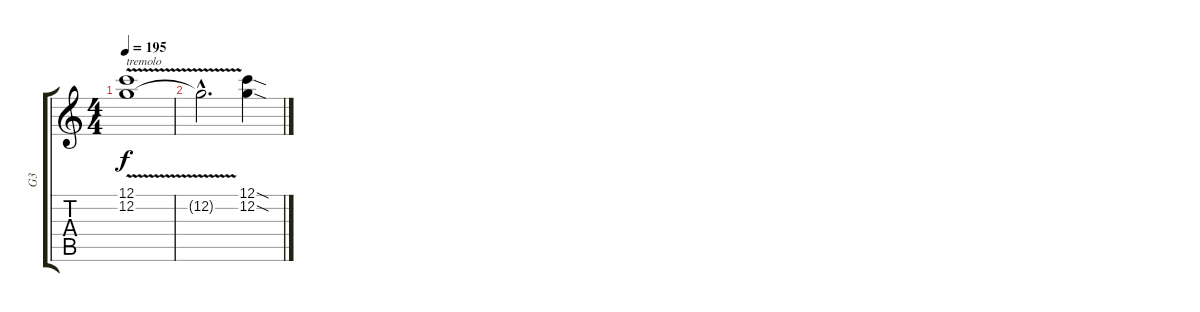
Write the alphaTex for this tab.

\track ("G3" "G3") {instrument distortionguitar}
\staff {score tabs}
\tuning (C4 G3 Eb3 Bb2 F2 C2) {hide}
\ts (4 4)
\tempo 195
\clef g2
\ks c
(12.1{v} 12.2{v}).1{txt "tremolo" dy f} |
12.2{hac t}.2{d} (12.1{sod} 12.2{sod}).4
